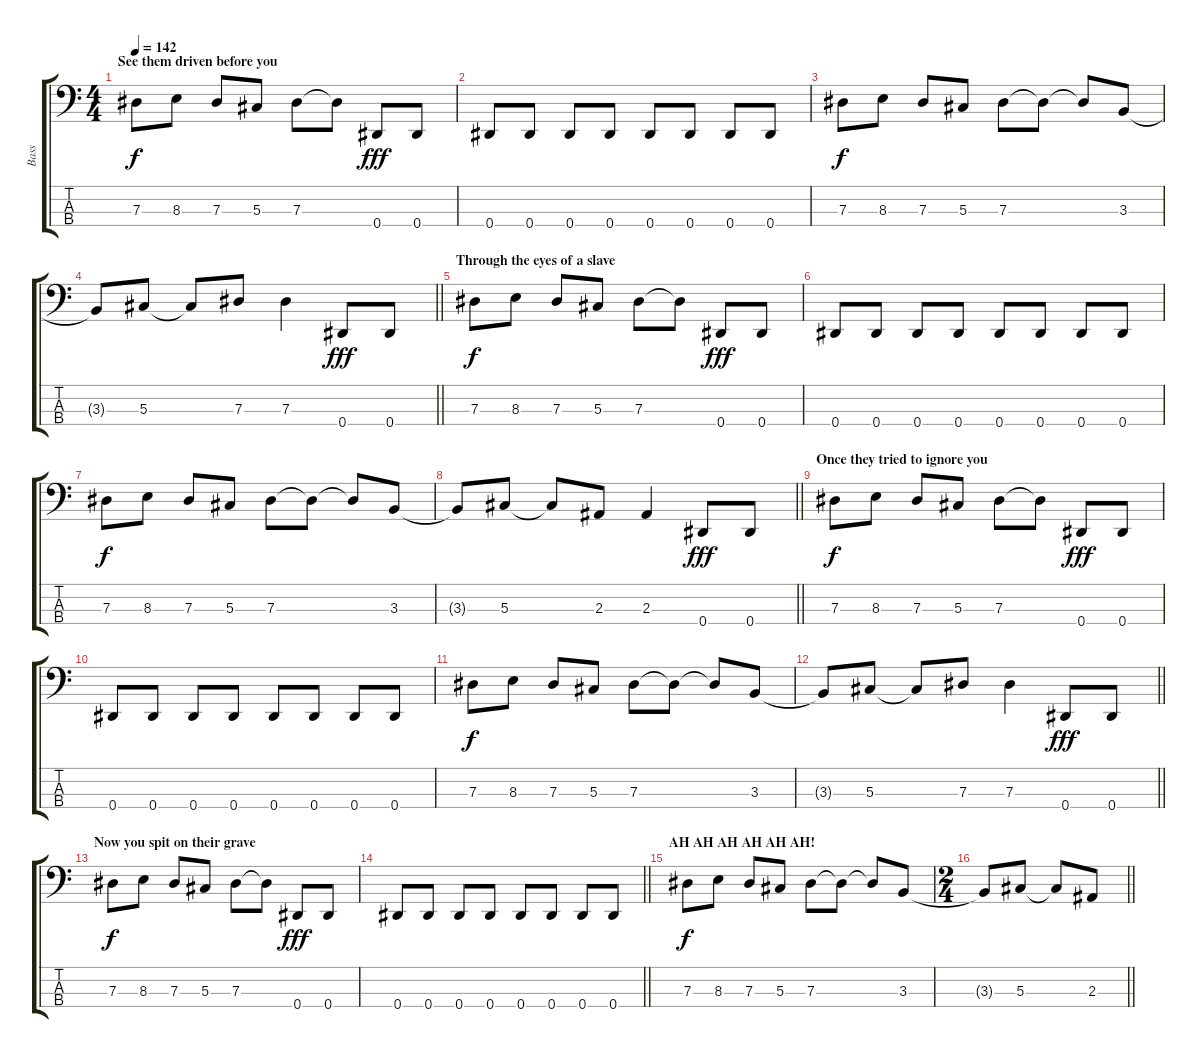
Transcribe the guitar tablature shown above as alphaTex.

\track ("Bass" "Bass") {instrument electricbassfinger}
\staff {score tabs}
\tuning (Gb2 Db2 Ab1 Eb1) {hide}
\ts (4 4)
\section ("" "See them driven before you")
\tempo 142
\clef f4
\ks c
7.3.8{dy f} 8.3.8 7.3.8 5.3.8 7.3.8 7.3{t}.8 0.4.8{dy fff} 0.4.8 |
0.4.8 0.4.8 0.4.8 0.4.8 0.4.8 0.4.8 0.4.8 0.4.8 |
7.3.8{dy f} 8.3.8 7.3.8 5.3.8 7.3.8 7.3{t}.8 7.3{t}.8 3.3.8 |
\barLineRight lightlight
3.3{t}.8 5.3.8 5.3{t}.8 7.3.8 7.3.4 0.4.8{dy fff} 0.4.8 |
\section ("" "Through the eyes of a slave")
7.3.8{dy f} 8.3.8 7.3.8 5.3.8 7.3.8 7.3{t}.8 0.4.8{dy fff} 0.4.8 |
0.4.8 0.4.8 0.4.8 0.4.8 0.4.8 0.4.8 0.4.8 0.4.8 |
7.3.8{dy f} 8.3.8 7.3.8 5.3.8 7.3.8 7.3{t}.8 7.3{t}.8 3.3.8 |
\barLineRight lightlight
3.3{t}.8 5.3.8 5.3{t}.8 2.3.8 2.3.4 0.4.8{dy fff} 0.4.8 |
\section ("" "Once they tried to ignore you")
7.3.8{dy f} 8.3.8 7.3.8 5.3.8 7.3.8 7.3{t}.8 0.4.8{dy fff} 0.4.8 |
0.4.8 0.4.8 0.4.8 0.4.8 0.4.8 0.4.8 0.4.8 0.4.8 |
7.3.8{dy f} 8.3.8 7.3.8 5.3.8 7.3.8 7.3{t}.8 7.3{t}.8 3.3.8 |
\barLineRight lightlight
3.3{t}.8 5.3.8 5.3{t}.8 7.3.8 7.3.4 0.4.8{dy fff} 0.4.8 |
\section ("" "Now you spit on their grave")
7.3.8{dy f} 8.3.8 7.3.8 5.3.8 7.3.8 7.3{t}.8 0.4.8{dy fff} 0.4.8 |
\barLineRight lightlight
0.4.8 0.4.8 0.4.8 0.4.8 0.4.8 0.4.8 0.4.8 0.4.8 |
\section ("" "AH AH AH AH AH AH!")
7.3.8{dy f} 8.3.8 7.3.8 5.3.8 7.3.8 7.3{t}.8 7.3{t}.8 3.3.8 |
\ts (2 4)
\barLineRight lightlight
3.3{t}.8 5.3.8 5.3{t}.8 2.3.8
